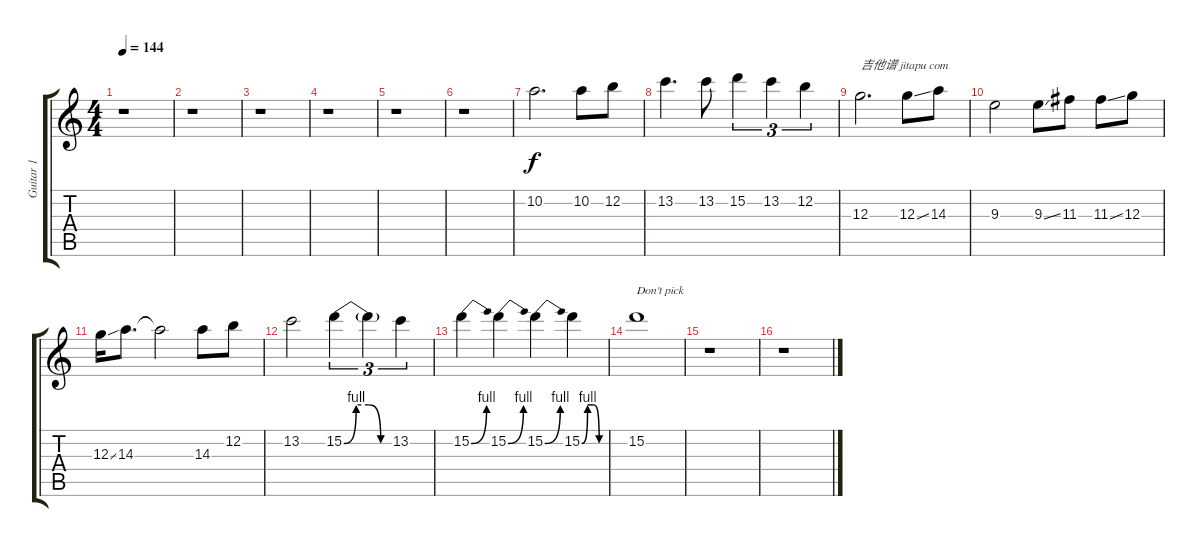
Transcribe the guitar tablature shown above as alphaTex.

\track ("Guitar 1" "Guitar 1") {instrument electricguitarclean}
\staff {score tabs}
\tuning (E4 B3 G3 D3 A2 E2) {hide}
\ts (4 4)
\tempo 144
\clef g2
\ks c
r.1{dy f} |
r.1 |
r.1 |
r.1 |
r.1 |
r.1 |
10.2.2{d} 10.2.8 12.2.8 |
13.2.4{d} 13.2.8 15.2.4{tu (3 2)} 13.2.4{tu (3 2)} 12.2.4{tu (3 2)} |
12.3.2{d txt "吉他谱 jitapu com"} 12.3{ss}.8 14.3.8 |
9.3.2 9.3{ss}.8 11.3.8 11.3{ss}.8 12.3.8 |
12.3{ss}.16 14.3.8{d} 14.3{t}.2 14.3.8 12.2.8 |
13.2.2 15.2{be (custom 0 0 15 4 30 4 45 0 60 0)}.4{tu (3 2)} 15.2{t}.4{tu (3 2)} 13.2.4{tu (3 2)} |
15.2{be (bend 0 0 60 4)}.4 15.2{be (bend 0 0 60 4)}.4 15.2{be (bend 0 0 60 4)}.4 15.2{be (custom 0 0 15 4 30 4 45 0 60 0)}.4 |
15.2.1{txt "Don't pick"} |
r.1 |
r.1
